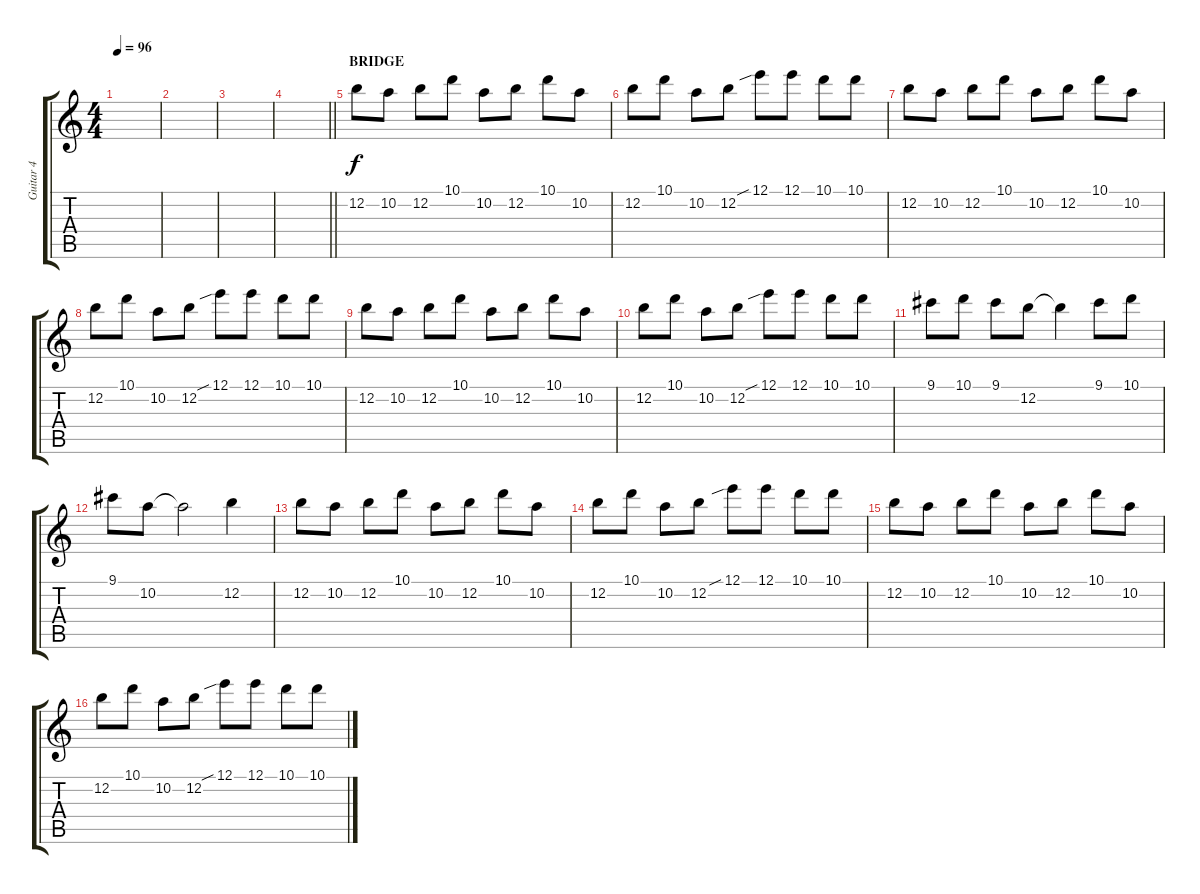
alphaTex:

\track ("Guitar 4" "Guitar 4") {instrument overdrivenguitar}
\staff {score tabs}
\tuning (E4 B3 G3 D3 A2 E2) {hide}
\ts (4 4)
\tempo 96
\clef g2
\ks c
|
|
|
\barLineRight lightlight
|
\section ("" "BRIDGE")
12.2.8 10.2.8 12.2.8 10.1.8 10.2.8 12.2.8 10.1.8 10.2.8 |
12.2.8 10.1.8 10.2.8 12.2.8 12.1{sib}.8 12.1.8 10.1.8 10.1.8 |
12.2.8 10.2.8 12.2.8 10.1.8 10.2.8 12.2.8 10.1.8 10.2.8 |
12.2.8 10.1.8 10.2.8 12.2.8 12.1{sib}.8 12.1.8 10.1.8 10.1.8 |
12.2.8 10.2.8 12.2.8 10.1.8 10.2.8 12.2.8 10.1.8 10.2.8 |
12.2.8 10.1.8 10.2.8 12.2.8 12.1{sib}.8 12.1.8 10.1.8 10.1.8 |
9.1.8 10.1.8 9.1.8 12.2.8 12.2{t}.4 9.1.8 10.1.8 |
9.1.8 10.2.8 10.2{t}.2 12.2.4 |
12.2.8 10.2.8 12.2.8 10.1.8 10.2.8 12.2.8 10.1.8 10.2.8 |
12.2.8 10.1.8 10.2.8 12.2.8 12.1{sib}.8 12.1.8 10.1.8 10.1.8 |
12.2.8 10.2.8 12.2.8 10.1.8 10.2.8 12.2.8 10.1.8 10.2.8 |
12.2.8 10.1.8 10.2.8 12.2.8 12.1{sib}.8 12.1.8 10.1.8 10.1.8
